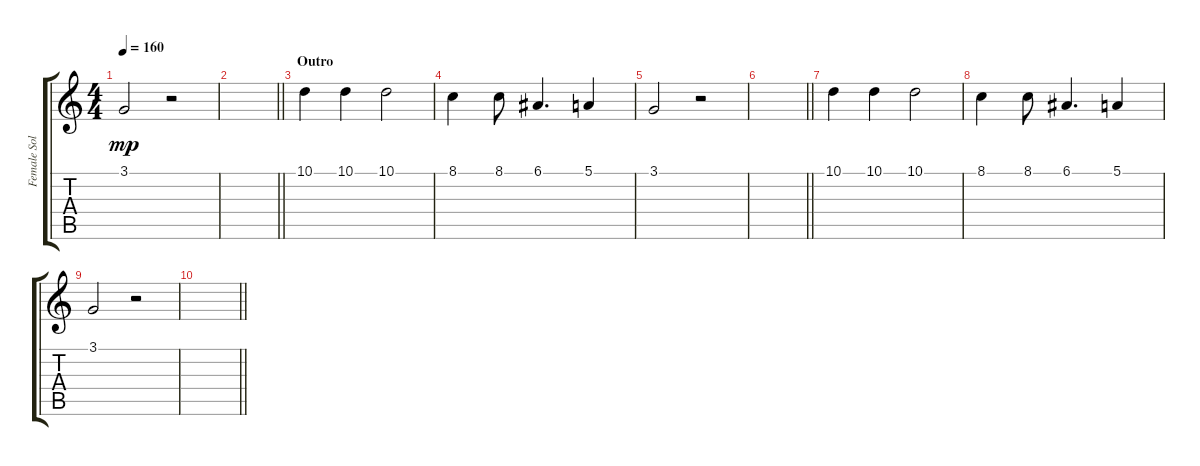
\track ("Female Solo" "Female Sol") {instrument synthvoice}
\staff {score tabs}
\tuning (E4 B3 G3 D3 A2 E2) {hide}
\ts (4 4)
\tempo 160
\clef g2
\ks c
3.1.2{dy mp} r.2 |
\barLineRight lightlight
|
\section ("" "Outro")
10.1.4 10.1.4 10.1.2 |
8.1.4 8.1.8 6.1.4{d} 5.1.4 |
3.1.2 r.2 |
\barLineRight lightlight
|
10.1.4 10.1.4 10.1.2 |
8.1.4 8.1.8 6.1.4{d} 5.1.4 |
3.1.2 r.2 |
\barLineRight lightlight
